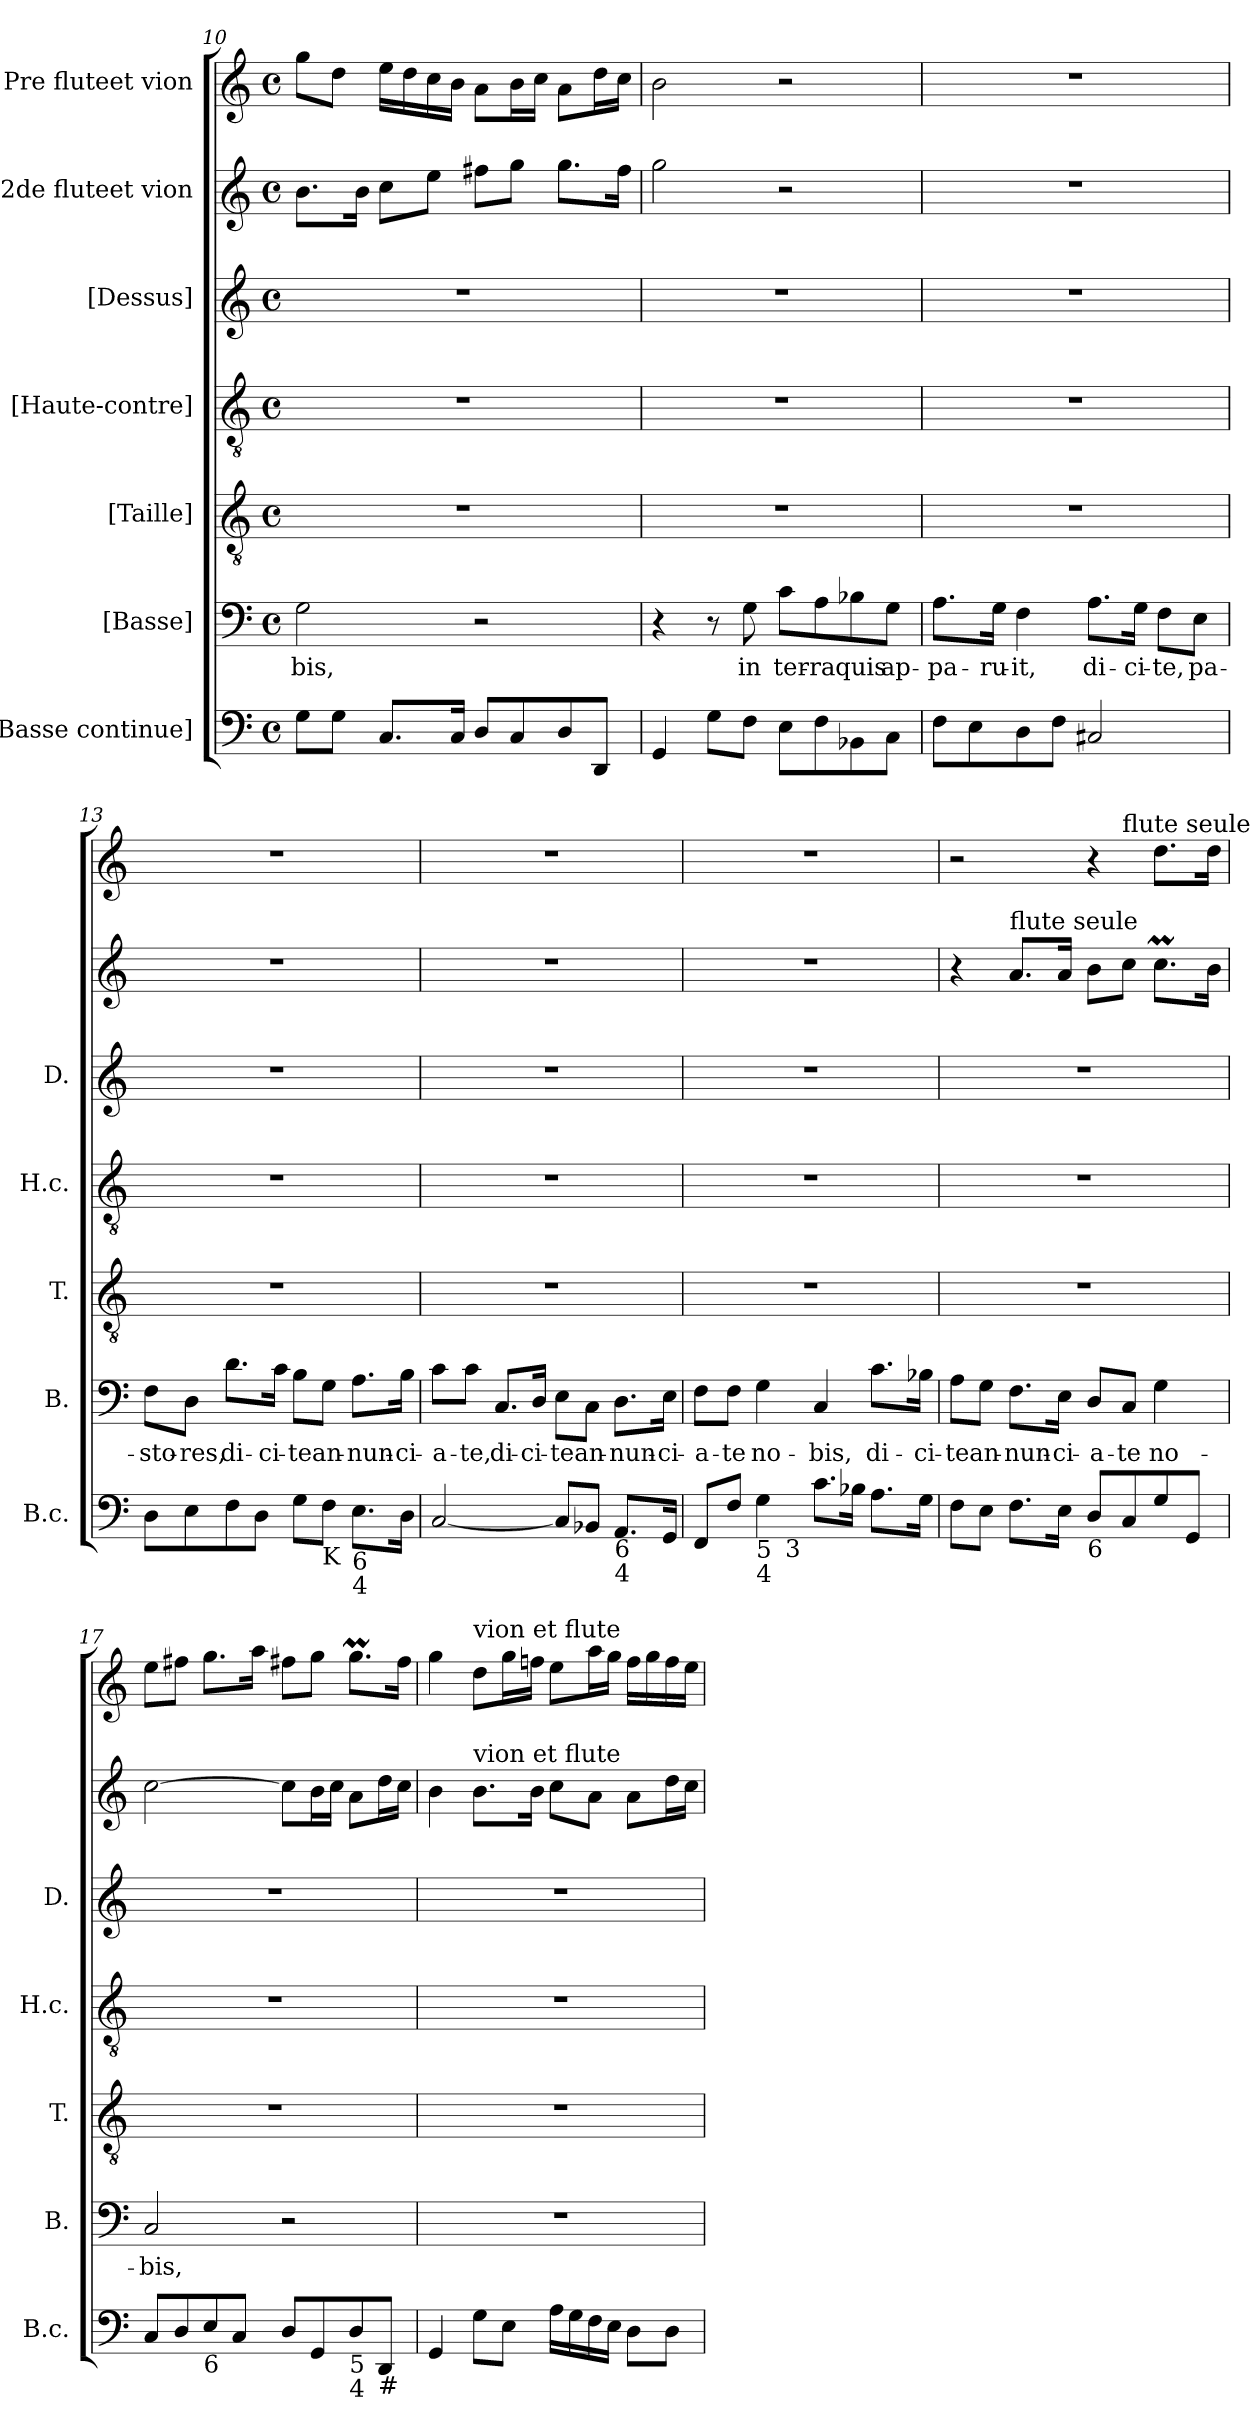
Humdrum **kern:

**kern	**kern	**text	**kern	**kern	**kern	**kern	**kern
*part7	*part6	*part6	*part5	*part4	*part3	*part2	*part1
*staff7	*staff6	*staff6	*staff5	*staff4	*staff3	*staff2	*staff1
*I"[Basse continue]	*I"[Basse]	*	*I"[Taille]	*I"[Haute-contre]	*I"[Dessus]	*I"2de fluteet vion	*I"Pre fluteet vion
*I'B.c.	*I'B.	*	*I'T.	*I'H.c.	*I'D.	*	*
*clefF4	*clefF4	*	*clefGv2	*clefGv2	*clefG2	*clefG2	*clefG2
*	*	*	*ITrd7c12	*ITrd7c12	*	*	*
*k[]	*k[]	*	*k[]	*k[]	*k[]	*k[]	*k[]
*C:	*C:	*	*C:	*C:	*C:	*C:	*C:
*M4/4	*M4/4	*	*M4/4	*M4/4	*M4/4	*M4/4	*M4/4
*met(c)	*met(c)	*	*met(c)	*met(c)	*met(c)	*met(c)	*met(c)
=10	=10	=10	=10	=10	=10	=10	=10
!	!	!LO:LY:b	!	!	!	!	!
8G\L	2G\	-bis,	1r	1r	1r	8.b\L	8gg\L
8G\J	.	.	.	.	.	.	8dd\J
.	.	.	.	.	.	16b\Jk	.
8.C/L	.	.	.	.	.	8cc\L	16ee\LL
.	.	.	.	.	.	.	16dd\
.	.	.	.	.	.	8ee\J	16cc\
16C/Jk	.	.	.	.	.	.	16b\JJ
8D/L	2r	.	.	.	.	8ff#X\L	8a\L
8C/	.	.	.	.	.	8gg\J	16b\L
.	.	.	.	.	.	.	16cc\JJ
8D/	.	.	.	.	.	8.gg\L	8a\L
8DD/J	.	.	.	.	.	.	16dd\L
.	.	.	.	.	.	16ff#\Jk	16cc\JJ
=11	=11	=11	=11	=11	=11	=11	=11
4GG/	4r	.	1r	1r	1r	2gg\	2b\
8G\L	8r	.	.	.	.	.	.
!	!	!LO:LY:b	!	!	!	!	!
8F\J	8G\	in	.	.	.	.	.
!	!	!LO:LY:b	!	!	!	!	!
8E\L	8c\L	ter-	.	.	.	2r	2r
!	!	!LO:LY:b	!	!	!	!	!
8F\	8A\	-ra	.	.	.	.	.
!	!	!LO:LY:b	!	!	!	!	!
8BB-X\	8B-X\	quis	.	.	.	.	.
!	!	!LO:LY:b	!	!	!	!	!
8C\J	8G\J	ap-	.	.	.	.	.
=12	=12	=12	=12	=12	=12	=12	=12
!	!	!LO:LY:b	!	!	!	!	!
8F\L	8.A\L	-pa-	1r	1r	1r	1r	1r
8E\	.	.	.	.	.	.	.
!	!	!LO:LY:b	!	!	!	!	!
.	16G\Jk	-ru-	.	.	.	.	.
!	!	!LO:LY:b	!	!	!	!	!
8D\	4F\	-it,	.	.	.	.	.
8F\J	.	.	.	.	.	.	.
!	!	!LO:LY:b	!	!	!	!	!
2C#X/	8.A\L	di-	.	.	.	.	.
!	!	!LO:LY:b	!	!	!	!	!
.	16G\Jk	-ci-	.	.	.	.	.
!	!	!LO:LY:b	!	!	!	!	!
.	8F\L	-te,	.	.	.	.	.
!	!	!LO:LY:b	!	!	!	!	!
.	8E\J	pa-	.	.	.	.	.
!!LO:LB:g=z
=13	=13	=13	=13	=13	=13	=13	=13
!	!	!LO:LY:b	!	!	!	!	!
8D\L	8F\L	-sto-	1r	1r	1r	1r	1r
!	!	!LO:LY:b	!	!	!	!	!
8E\	8D\J	-res,	.	.	.	.	.
!	!	!LO:LY:b	!	!	!	!	!
8F\	8.d\L	di-	.	.	.	.	.
8D\J	.	.	.	.	.	.	.
!	!	!LO:LY:b	!	!	!	!	!
.	16c\Jk	-ci-	.	.	.	.	.
!	!	!LO:LY:b	!	!	!	!	!
8G\L	8B\L	-te	.	.	.	.	.
!LO:TX:b:t=K	!	!	!	!	!	!	!
!	!	!LO:LY:b	!	!	!	!	!
8F\J	8G\J	an-	.	.	.	.	.
!LO:TX:b:t=6	!	!	!	!	!	!	!
!LO:TX:b:t=4	!	!	!	!	!	!	!
!	!	!LO:LY:b	!	!	!	!	!
8.E\L	8.A\L	-nun-	.	.	.	.	.
!	!	!LO:LY:b	!	!	!	!	!
16D\Jk	16B\Jk	-ci-	.	.	.	.	.
=14	=14	=14	=14	=14	=14	=14	=14
!	!	!LO:LY:b	!	!	!	!	!
[2C/	8c\L	-a-	1r	1r	1r	1r	1r
!	!	!LO:LY:b	!	!	!	!	!
.	8c\J	-te,	.	.	.	.	.
!	!	!LO:LY:b	!	!	!	!	!
.	8.C/L	di-	.	.	.	.	.
!	!	!LO:LY:b	!	!	!	!	!
.	16D/Jk	-ci-	.	.	.	.	.
!	!	!LO:LY:b	!	!	!	!	!
8C/L]	8E\L	-te	.	.	.	.	.
!	!	!LO:LY:b	!	!	!	!	!
8BB-X/J	8C\J	an-	.	.	.	.	.
!LO:TX:b:t=6	!	!	!	!	!	!	!
!LO:TX:b:t=4	!	!	!	!	!	!	!
!	!	!LO:LY:b	!	!	!	!	!
8.AA/L	8.D\L	-nun-	.	.	.	.	.
!	!	!LO:LY:b	!	!	!	!	!
16GG/Jk	16E\Jk	-ci-	.	.	.	.	.
=15	=15	=15	=15	=15	=15	=15	=15
!	!	!LO:LY:b	!	!	!	!	!
*^	*	*	*	*	*	*	*
8FF/L	4.ryy	8F\L	-a-	1r	1r	1r	1r	1r
!	!	!	!LO:LY:b	!	!	!	!	!
8F/J	.	8F\J	-te	.	.	.	.	.
!LO:TX:b:t=5	!	!	!	!	!	!	!	!
!LO:TX:b:t=4	!	!	!	!	!	!	!	!
!	!	!	!LO:LY:b	!	!	!	!	!
4G\	.	4G\	no-	.	.	.	.	.
!	!LO:TX:b:t=3	!	!	!	!	!	!	!
.	2ryy	.	.	.	.	.	.	.
!	!	!	!LO:LY:b	!	!	!	!	!
8.c\L	.	4C/	-bis,	.	.	.	.	.
16B-X\Jk	.	.	.	.	.	.	.	.
!	!	!	!LO:LY:b	!	!	!	!	!
8.A\L	.	8.c\L	di-	.	.	.	.	.
.	8ryy	.	.	.	.	.	.	.
!	!	!	!LO:LY:b	!	!	!	!	!
16G\Jk	.	16B-X\Jk	-ci-	.	.	.	.	.
=16	=16	=16	=16	=16	=16	=16	=16	=16
!	!	!	!LO:LY:b	!	!	!	!	!
*v	*v	*	*	*	*	*	*	*^
8F\L	8A\L	-te	1r	1r	1r	4r	2r	2ryy
!	!	!LO:LY:b	!	!	!	!	!	!
8E\J	8G\J	an-	.	.	.	.	.	.
!	!	!	!	!	!	!LO:TX:a:t=flute seule	!	!
!	!	!LO:LY:b	!	!	!	!	!	!
8.F\L	8.F\L	-nun-	.	.	.	8.a/L	.	.
!	!	!LO:LY:b	!	!	!	!	!	!
16E\Jk	16E\Jk	-ci-	.	.	.	16a/Jk	.	.
!LO:TX:b:t=6	!	!	!	!	!	!	!	!
!	!	!LO:LY:b	!	!	!	!	!	!
8D/L	8D/L	-a-	.	.	.	8b\L	4r	8ryy
!	!	!	!	!	!	!	!	!LO:TX:a:t=flute seule
!	!	!LO:LY:b	!	!	!	!	!	!
8C/	8C/J	-te	.	.	.	8cc\J	.	4.ryy
!	!	!LO:LY:b	!	!	!	!	!	!
8G/	4G\	no-	.	.	.	8.ccM\L	8.dd\L	.
8GG/J	.	.	.	.	.	.	.	.
.	.	.	.	.	.	16b\Jk	16dd\Jk	.
!!LO:LB:g=z
=17	=17	=17	=17	=17	=17	=17	=17	=17
!	!	!LO:LY:b	!	!	!	!	!	!
*	*	*	*	*	*	*	*v	*v
8C/L	2C/	-bis,	1r	1r	1r	[2cc\	8ee\L
8D/	.	.	.	.	.	.	8ff#X\J
!LO:TX:b:t=6	!	!	!	!	!	!	!
8E/	.	.	.	.	.	.	8.gg\L
8C/J	.	.	.	.	.	.	.
.	.	.	.	.	.	.	16aa\Jk
8D/L	2r	.	.	.	.	8cc\L]	8ff#X\L
8GG/	.	.	.	.	.	16b\L	8gg\J
.	.	.	.	.	.	16cc\JJ	.
!LO:TX:b:t=5	!	!	!	!	!	!	!
!LO:TX:b:t=4	!	!	!	!	!	!	!
8D/	.	.	.	.	.	8a\L	8.ggM\L
!LO:TX:b:t=#	!	!	!	!	!	!	!
8DD/J	.	.	.	.	.	16dd\L	.
.	.	.	.	.	.	16cc\JJ	16ff#\Jk
=18	=18	=18	=18	=18	=18	=18	=18
4GG/	1r	.	1r	1r	1r	4b\	4gg\
!	!	!	!	!	!	!	!LO:TX:a:t=vion et flute
!	!	!	!	!	!	!LO:TX:a:t=vion et flute	!
8G\L	.	.	.	.	.	8.b\L	8dd\L
8E\J	.	.	.	.	.	.	16gg\L
.	.	.	.	.	.	16b\Jk	16ffn\JJ
16A\LL	.	.	.	.	.	8cc\L	8ee\L
16G\	.	.	.	.	.	.	.
16F\	.	.	.	.	.	8a\J	16aa\L
16E\JJ	.	.	.	.	.	.	16gg\JJ
8D\L	.	.	.	.	.	8a\L	16ff\LL
.	.	.	.	.	.	.	16gg\
8D\J	.	.	.	.	.	16dd\L	16ff\
.	.	.	.	.	.	16cc\JJ	16ee\JJ
=	=	=	=	=	=	=	=
*-	*-	*-	*-	*-	*-	*-	*-
